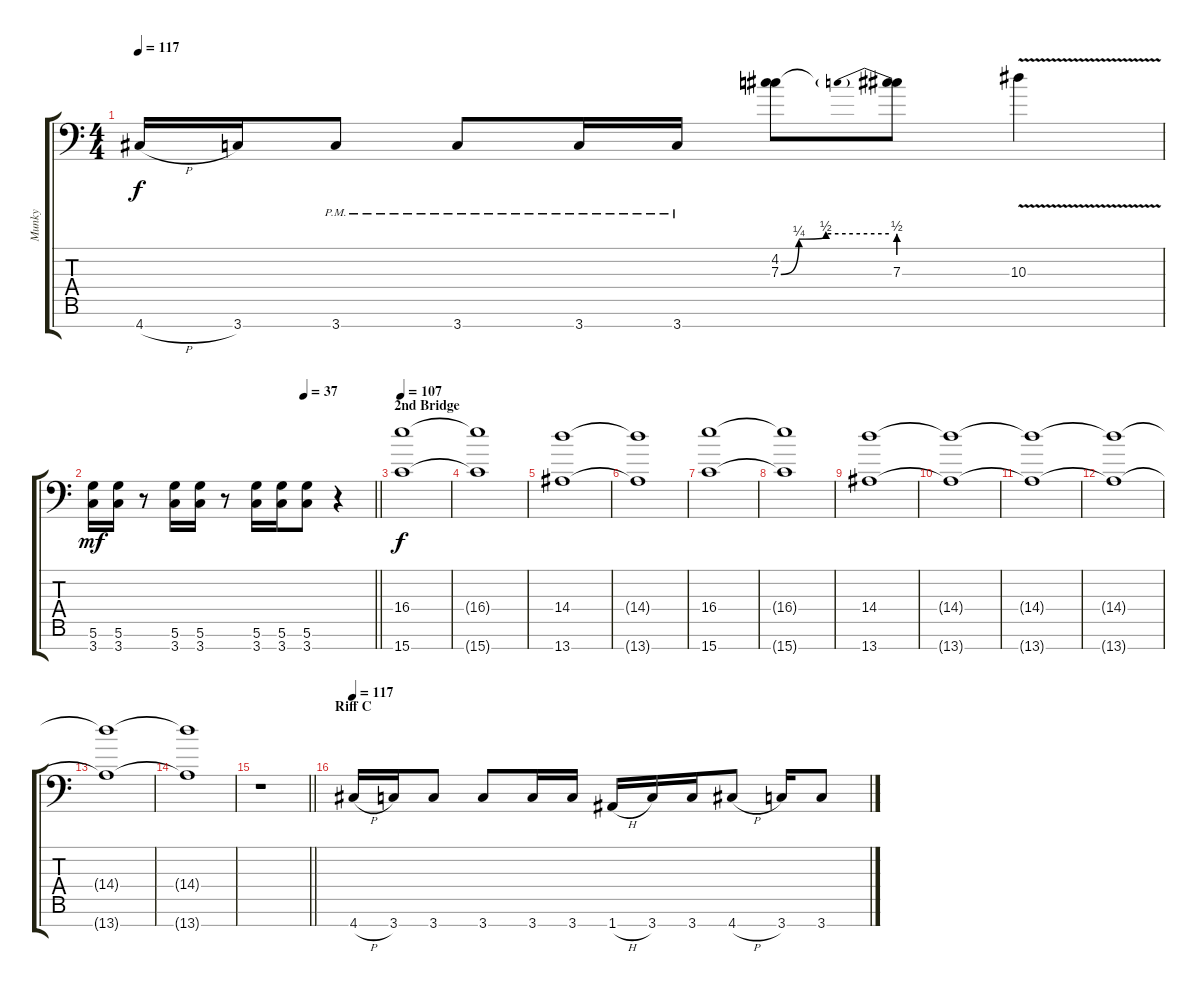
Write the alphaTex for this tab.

\track ("Munky" "Munky") {instrument overdrivenguitar}
\staff {score tabs}
\tuning (D4 A3 F3 C3 G2 D2 A1) {hide}
\ts (4 4)
\tempo 117
\clef f4
\ks c
4.7{h}.16{dy f} 3.7.16 3.7{pm}.8 3.7{pm}.8 3.7{pm}.16 3.7{pm}.16 (4.2 7.3{be (custom 0 0 10 1 25 2 60 2)}).8 (4.2{t} 7.3{be (prebend 0 2 60 2)}).8 10.3{v}.4 |
\tempo (37 0.75)
\barLineRight lightlight
(5.6 3.7).16{dy mf} (5.6 3.7).16 r.8 (5.6 3.7).16 (5.6 3.7).16 r.8 (5.6 3.7).16 (5.6 3.7).16 (5.6 3.7).8 r.4 |
\section ("" "2nd Bridge")
\tempo 107
(16.4 15.7).1{dy f volume 10 instrument electricguitarjazz} |
(16.4{t} 15.7{t}).1 |
(14.4 13.7).1 |
(14.4{t} 13.7{t}).1 |
(16.4 15.7).1 |
(16.4{t} 15.7{t}).1 |
(14.4 13.7).1 |
(14.4{t} 13.7{t}).1 |
(14.4{t} 13.7{t}).1 |
(14.4{t} 13.7{t}).1 |
(14.4{t} 13.7{t}).1 |
(14.4{t} 13.7{t}).1 |
\barLineRight lightlight
r.1 |
\section ("" "Riff C")
\tempo 117
4.7{h}.16{volume 13 instrument overdrivenguitar} 3.7.16 3.7.8 3.7.8 3.7.16 3.7.16 1.7{h}.16 3.7.16 3.7.16 4.7{h}.8 3.7.16 3.7.8
